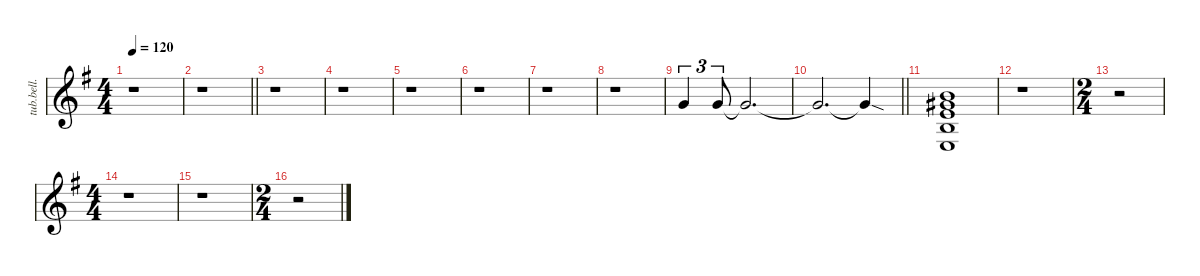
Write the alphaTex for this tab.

\defaultSystemsLayout 4
\hideDynamics
\bracketExtendMode nobrackets
\otherSystemsTrackNameOrientation horizontal
\track ("Extras" "tub.bell.") {defaultSystemsLayout 16 instrument tubularbells}
\staff {score}
\tuning (E4 B3 G3 D3 A2 E2)
\ts (4 4)
\tempo 120
\clef g2
\ks g
r.1{dy f beam Down} |
\barLineRight lightlight
r.1{beam Down} |
r.1{beam Down} |
r.1{beam Down} |
r.1{beam Down} |
r.1{beam Down} |
r.1{beam Down} |
r.1{beam Down} |
3.1{acc forcenatural}.4{tu (3 2) beam Up} 3.1{acc forcenatural}.8{tu (3 2) beam Up} 3.1{t acc forcenatural}.2{d beam Up} |
\barLineRight lightlight
3.1{t acc forcenatural}.2{d beam Up} 3.1{sod t acc forcenatural}.4{beam Up} |
(7.1{acc forcenatural} 9.2{acc #} 9.3{acc forcenatural} 9.4{acc forcenatural} 7.5{acc forcenatural}).1{instrument tubularbells beam Up} |
r.1{beam Down} |
\ts (2 4)
\beaming (8 2 2)
r.2{beam Down} |
\ts (4 4)
\beaming (8 2 2 2 2)
r.1{beam Down} |
r.1{beam Down} |
\ts (2 4)
\beaming (8 2 2)
r.2{beam Down}
